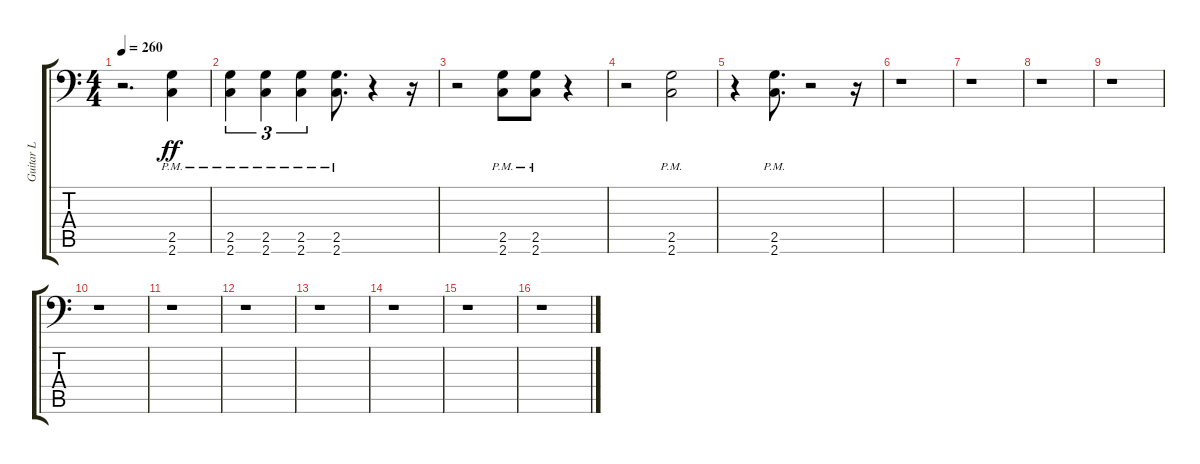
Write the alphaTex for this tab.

\track ("Guitar L" "Guitar L") {instrument distortionguitar}
\staff {score tabs}
\tuning (C4 G3 Eb3 Bb2 F2 Bb1) {hide}
\ts (4 4)
\tempo 260
\clef f4
\ks c
r.2{d dy ff} (2.5{pm} 2.6{pm}).4 |
(2.5{pm} 2.6{pm}).4{tu (3 2)} (2.5{pm} 2.6{pm}).4{tu (3 2)} (2.5{pm} 2.6{pm}).4{tu (3 2)} (2.5{pm} 2.6{pm}).8{d} r.4 r.16 |
r.2 (2.5{pm} 2.6{pm}).8 (2.5{pm} 2.6{pm}).8 r.4 |
r.2 (2.5{pm} 2.6{pm}).2 |
r.4 (2.5{pm} 2.6{pm}).8{d} r.2 r.16 |
r.1 |
r.1 |
r.1 |
r.1 |
r.1 |
r.1 |
r.1 |
r.1 |
r.1 |
r.1 |
r.1
